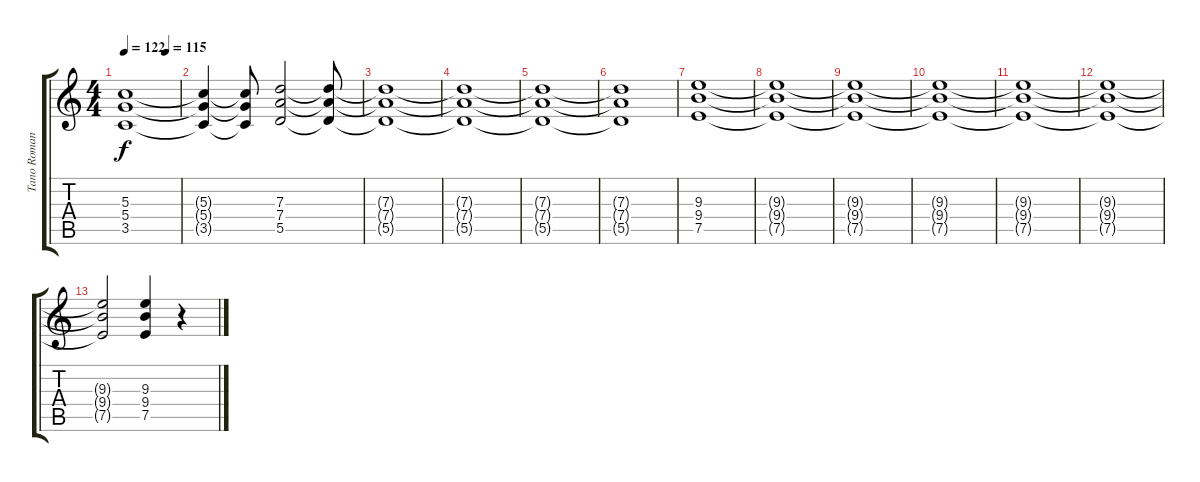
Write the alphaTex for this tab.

\track ("Tano Romano" "Tano Roman") {instrument distortionguitar}
\staff {score tabs}
\tuning (E4 B3 G3 D3 A2 E2) {hide}
\ts (4 4)
\tempo 122
\tempo (115 0.75)
\clef g2
\ks c
(5.3{t} 5.4{t} 3.5{t}).1{dy f} |
(5.3{t} 5.4{t} 3.5{t}).4 (5.3{t} 5.4{t} 3.5{t}).8 (7.3 7.4 5.5).2 (7.3{t} 7.4{t} 5.5{t}).8 |
(7.3{t} 7.4{t} 5.5{t}).1 |
(7.3{t} 7.4{t} 5.5{t}).1 |
(7.3{t} 7.4{t} 5.5{t}).1 |
(7.3{t} 7.4{t} 5.5{t}).1 |
(9.3 9.4 7.5).1 |
(9.3{t} 9.4{t} 7.5{t}).1 |
(9.3{t} 9.4{t} 7.5{t}).1 |
(9.3{t} 9.4{t} 7.5{t}).1 |
(9.3{t} 9.4{t} 7.5{t}).1 |
(9.3{t} 9.4{t} 7.5{t}).1 |
(9.3{t} 9.4{t} 7.5{t}).2 (9.3 9.4 7.5).4 r.4
